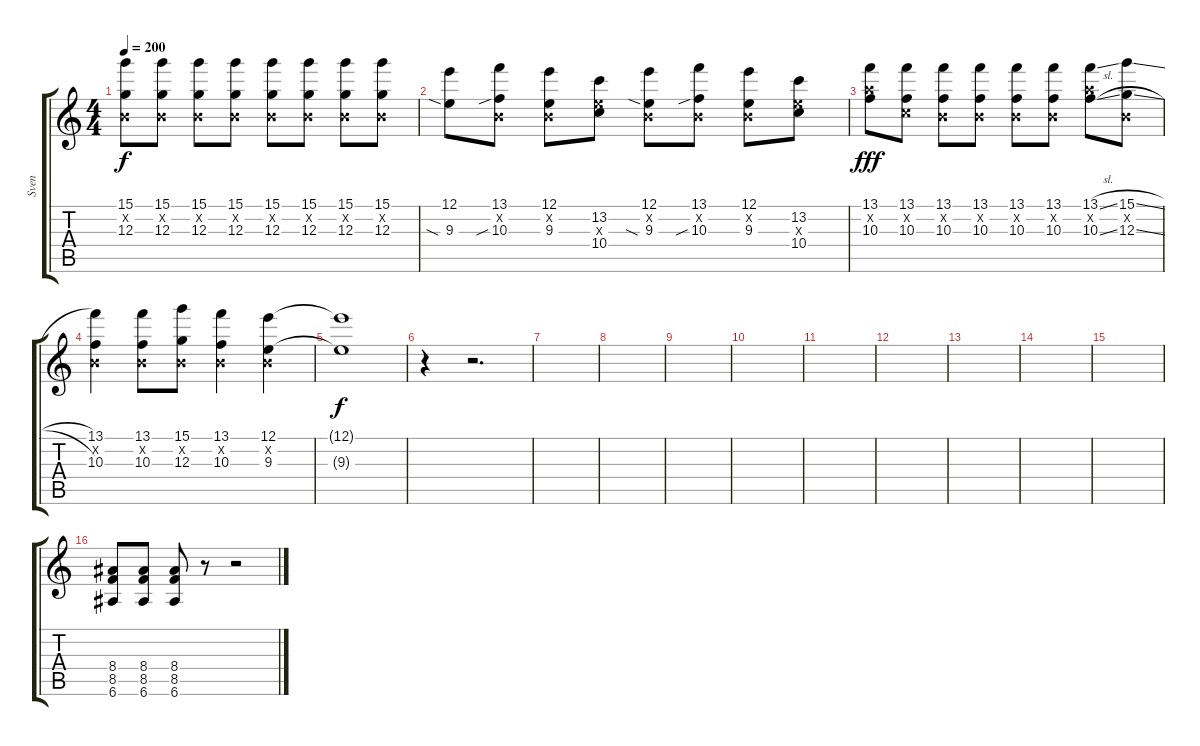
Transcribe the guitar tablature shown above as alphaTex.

\track ("Sven" "Sven") {instrument distortionguitar}
\staff {score tabs}
\tuning (E4 B3 G3 D3 A2 E2) {hide}
\ts (4 4)
\tempo 200
\clef g2
\ks c
(15.1 0.2{x} 12.3).8{dy f} (15.1 0.2{x} 12.3).8 (15.1 0.2{x} 12.3).8 (15.1 0.2{x} 12.3).8 (15.1 0.2{x} 12.3).8 (15.1 0.2{x} 12.3).8 (15.1 0.2{x} 12.3).8 (15.1 0.2{x} 12.3).8 |
(12.1 9.3{sia}).8 (13.1 0.2{x} 10.3{sib}).8 (12.1 0.2{x} 9.3).8 (13.2 9.3{x} 10.4).8 (12.1 0.2{x} 9.3{sia}).8 (13.1 0.2{x} 10.3{sib}).8 (12.1 0.2{x} 9.3).8 (13.2 9.3{x} 10.4).8 |
(13.1 10.2{x} 10.3).8{dy fff} (13.1 1.2{x} 10.3).8 (13.1 0.2{x} 10.3).8 (13.1 0.2{x} 10.3).8 (13.1 0.2{x} 10.3).8 (13.1 0.2{x} 10.3).8 (13.1{sl} 10.2{x} 10.3{sl}).8 (15.1{sl} 0.2{x} 12.3{sl}).8 |
(13.1 0.2{x} 10.3).4 (13.1 0.2{x} 10.3).8 (15.1 0.2{x} 12.3).8 (13.1 0.2{x} 10.3).4 (12.1 0.2{x} 9.3).4 |
(12.1{t} 9.3{t}).1{dy f} |
r.4 r.2{d} |
|
|
|
|
|
|
|
|
|
(8.4 8.5 6.6).8 (8.4 8.5 6.6).8 (8.4 8.5 6.6).8 r.8 r.2
